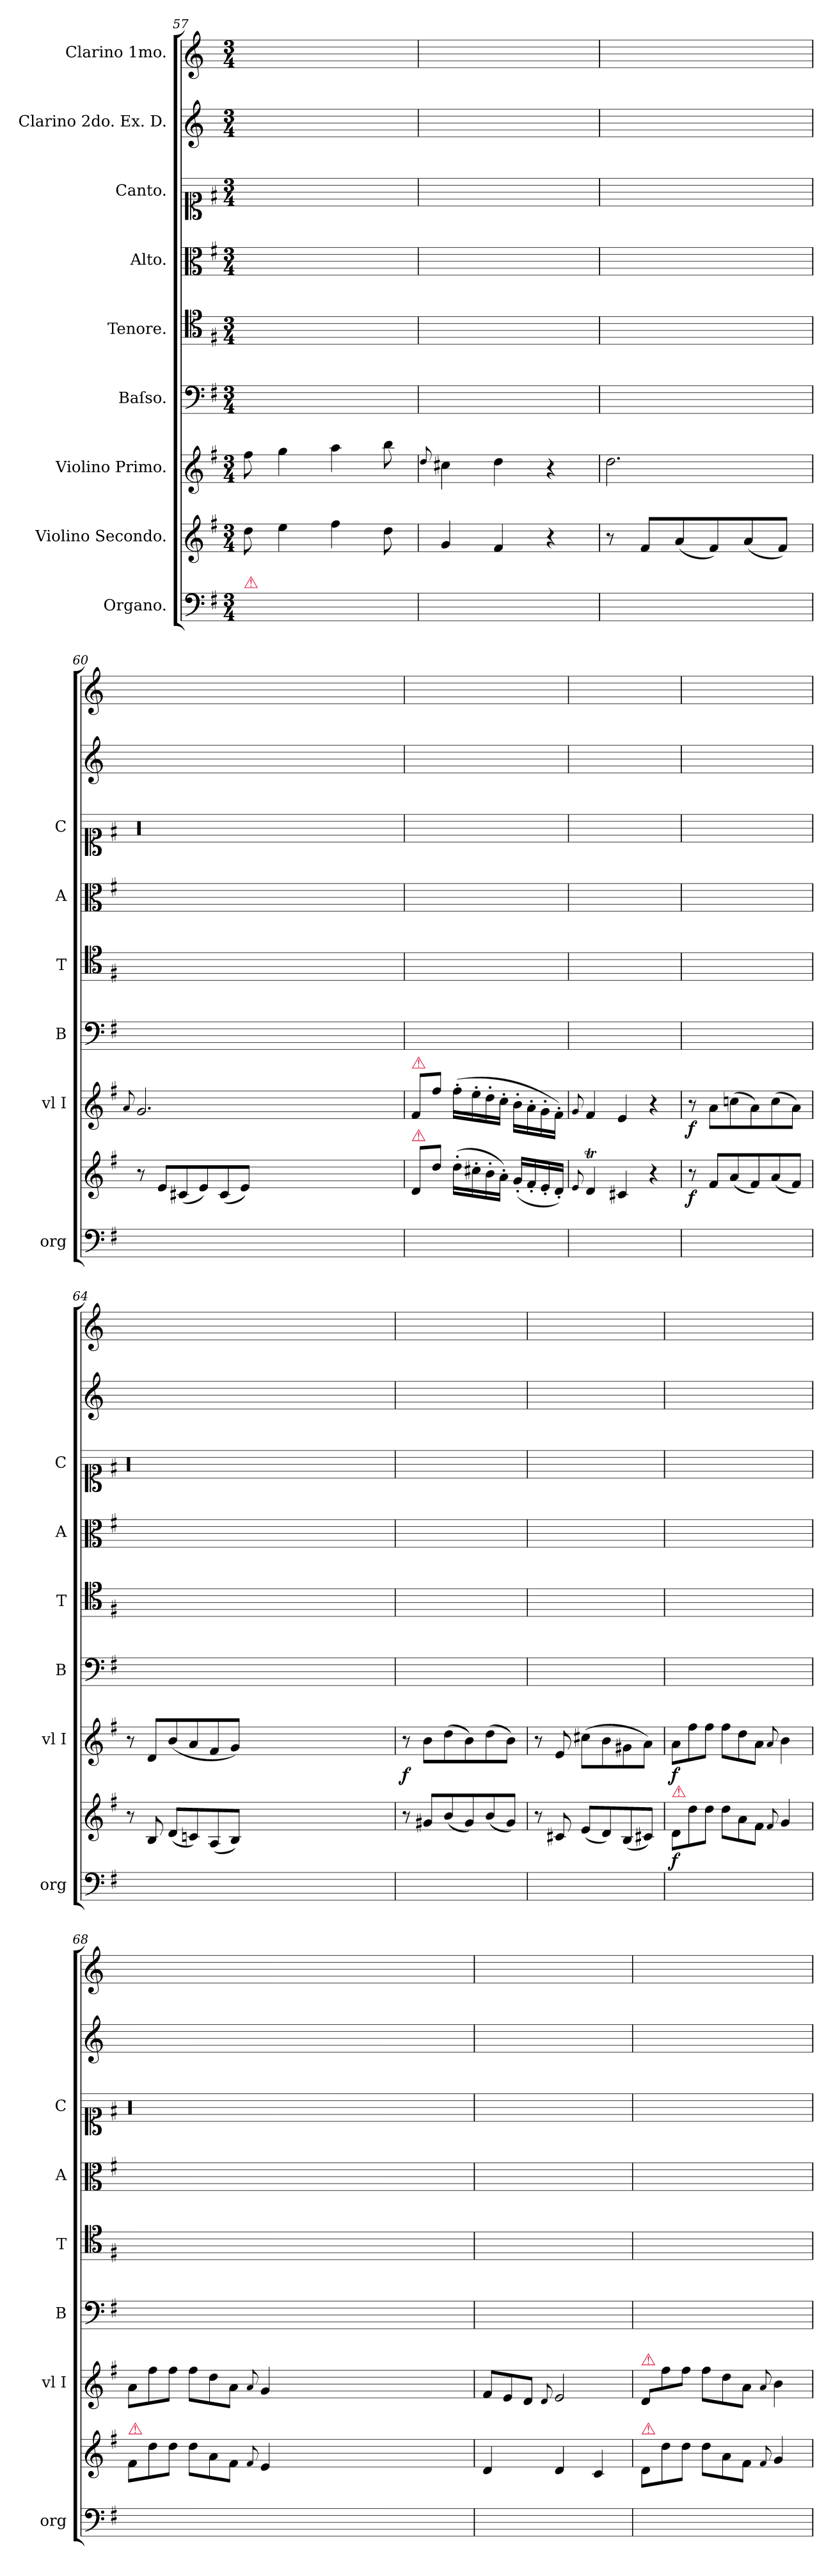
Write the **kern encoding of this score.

**kern	**kern	**dynam	**kern	**dynam	**kern	**kern	**kern	**kern	**kern	**kern
*part9	*part8	*part8	*part7	*part7	*part6	*part5	*part4	*part3	*part2	*part1
*staff9	*staff8	*staff8	*staff7	*staff7	*staff6	*staff5	*staff4	*staff3	*staff2	*staff1
*I"Organo.	*I"Violino Secondo.	*	*I"Violino Primo.	*	*I"Baſso.	*I"Tenore.	*I"Alto.	*I"Canto.	*I"Clarino 2do. Ex. D.	*I"Clarino 1mo.
*I'org	*	*	*I'vl I	*	*I'B	*I'T	*I'A	*I'C	*	*
*clefF4	*clefG2	*	*clefG2	*	*clefF4	*clefC4	*clefC3	*clefC1	*clefG2	*clefG2
*	*	*	*	*	*	*	*	*	*ITrd-4c-7	*ITrd3c5
*k[f#]	*k[f#]	*	*k[f#]	*	*k[f#]	*k[f#]	*k[f#]	*k[f#]	*k[f#]	*k[f#]
*G:	*G:	*	*G:	*	*G:	*G:	*G:	*G:	*G:	*G:
*M3/4	*M3/4	*	*M3/4	*	*M3/4	*M3/4	*M3/4	*M3/4	*M3/4	*M3/4
=57	=57	=57	=57	=57	=57	=57	=57	=57	=57	=57
!LO:TX:a:color=crimson:t=⚠	!	!	!	!	!	!	!	!	!	!
2.ryy	8dd\	.	8ff#\	.	2.ryy	2.ryy	2.ryy	2.ryy	2.ryy	2.ryy
.	4ee\	.	4gg\	.	.	.	.	.	.	.
.	4ff#\	.	4aa\	.	.	.	.	.	.	.
.	8dd\	.	8bb\	.	.	.	.	.	.	.
=58	=58	=58	=58	=58	=58	=58	=58	=58	=58	=58
.	.	.	8qqdd/	.	.	.	.	.	.	.
2.ryy	4g/	.	4cc#X\	.	2.ryy	2.ryy	2.ryy	2.ryy	2.ryy	2.ryy
.	4f#/	.	4dd\	.	.	.	.	.	.	.
.	4r	.	4r	.	.	.	.	.	.	.
=59	=59	=59	=59	=59	=59	=59	=59	=59	=59	=59
!	!	!LO:DY:b	!	!LO:DY:b	!	!	!	!	!	!
2.ryy	8r	pio	2.dd\	po	2.ryy	2.ryy	2.ryy	2.ryy	2.ryy	2.ryy
.	8f#/L	.	.	.	.	.	.	.	.	.
.	(8a/	.	.	.	.	.	.	.	.	.
.	8f#/)	.	.	.	.	.	.	.	.	.
.	(8a/	.	.	.	.	.	.	.	.	.
.	8f#/J)	.	.	.	.	.	.	.	.	.
=60	=60	=60	=60	=60	=60	=60	=60	=60	=60	=60
.	.	.	8qqa/	.	.	.	.	.	.	.
!	!	!	!	!	!	!	!	!LO:N:vis=00	!	!
2.ryy	8r	.	2.g/	.	2.ryy	2.ryy	2.ryy	0.r	2.ryy	2.ryy
.	8e/L	.	.	.	.	.	.	.	.	.
.	(8c#X/	.	.	.	.	.	.	.	.	.
.	8e/)	.	.	.	.	.	.	.	.	.
.	(8c#/	.	.	.	.	.	.	.	.	.
.	8e/J)	.	.	.	.	.	.	.	.	.
0ryy	0ryy	.	0ryy	.	0ryy	0ryy	0ryy	.	0ryy	0ryy
4ryy	4ryy	.	4ryy	.	4ryy	4ryy	4ryy	.	4ryy	4ryy
=61	=61	=61	=61	=61	=61	=61	=61	=61	=61	=61
!	!	!	!LO:TX:a:color=crimson:t=⚠	!	!	!	!	!	!	!
!	!LO:TX:a:color=crimson:t=⚠	!	!	!	!	!	!	!	!	!
2.ryy	8d/L	.	8f#/L	.	2.ryy	2.ryy	2.ryy	2.ryy	2.ryy	2.ryy
.	8dd\J	.	8ff#\J	.	.	.	.	.	.	.
.	(16dd'\LL	.	(16ff#'\LL	.	.	.	.	.	.	.
.	16cc#X'\	.	16ee'\	.	.	.	.	.	.	.
.	16b'\	.	16dd'\	.	.	.	.	.	.	.
.	16a'\JJ)	.	16cc'\JJ	.	.	.	.	.	.	.
.	(16g'/LL	.	16b'\LL	.	.	.	.	.	.	.
.	16f#'/	.	16a'\	.	.	.	.	.	.	.
.	16e'/	.	16g'\	.	.	.	.	.	.	.
.	16d'/JJ)	.	16f#'\JJ)	.	.	.	.	.	.	.
=62	=62	=62	=62	=62	=62	=62	=62	=62	=62	=62
.	8qqe/	.	8qqg/	.	.	.	.	.	.	.
2.ryy	4dT/	.	4f#/	.	2.ryy	2.ryy	2.ryy	2.ryy	2.ryy	2.ryy
.	4c#X/	.	4e/	.	.	.	.	.	.	.
.	4r	.	4r	.	.	.	.	.	.	.
=63	=63	=63	=63	=63	=63	=63	=63	=63	=63	=63
!	!	!LO:DY:b	!	!LO:DY:b	!	!	!	!	!	!
2.ryy	8r	f	8r	f	2.ryy	2.ryy	2.ryy	2.ryy	2.ryy	2.ryy
.	8f#/L	.	8a\L	.	.	.	.	.	.	.
.	(8a/	.	(8ccn\	.	.	.	.	.	.	.
.	8f#/)	.	8a\)	.	.	.	.	.	.	.
.	(8a/	.	(8cc\	.	.	.	.	.	.	.
.	8f#/J)	.	8a\J)	.	.	.	.	.	.	.
=64	=64	=64	=64	=64	=64	=64	=64	=64	=64	=64
!	!	!LO:DY:b	!	!	!	!	!	!LO:N:vis=00	!	!
2.ryy	8r	po	8r	.	2.ryy	2.ryy	2.ryy	0.r	2.ryy	2.ryy
.	8B/	.	8d/L	.	.	.	.	.	.	.
!	!	!	!	!LO:DY:b	!	!	!	!	!	!
.	(8d/L	.	(8b/	po	.	.	.	.	.	.
.	8cn/)	.	8a/	.	.	.	.	.	.	.
.	(8A/	.	8f#/	.	.	.	.	.	.	.
.	8B/J)	.	8g/J)	.	.	.	.	.	.	.
0ryy	0ryy	.	0ryy	.	0ryy	0ryy	0ryy	.	0ryy	0ryy
4ryy	4ryy	.	4ryy	.	4ryy	4ryy	4ryy	.	4ryy	4ryy
=65	=65	=65	=65	=65	=65	=65	=65	=65	=65	=65
!	!	!LO:DY:b	!	!LO:DY:b	!	!	!	!	!	!
2.ryy	8r	for.	8r	f	2.ryy	2.ryy	2.ryy	2.ryy	2.ryy	2.ryy
.	8g#X/L	.	8b\L	.	.	.	.	.	.	.
.	(8b/	.	(8dd\	.	.	.	.	.	.	.
.	8g#/)	.	8b\)	.	.	.	.	.	.	.
.	(8b/	.	(8dd\	.	.	.	.	.	.	.
.	8g#/J)	.	8b\J)	.	.	.	.	.	.	.
=66	=66	=66	=66	=66	=66	=66	=66	=66	=66	=66
2.ryy	8r	.	8r	.	2.ryy	2.ryy	2.ryy	2.ryy	2.ryy	2.ryy
!	!	!LO:DY:b	!	!LO:DY:b	!	!	!	!	!	!
.	8c#X/	po	8e/	po	.	.	.	.	.	.
.	(8e/L	.	(8cc#X\L	.	.	.	.	.	.	.
.	8d/)	.	8b\	.	.	.	.	.	.	.
.	(8B/	.	8g#X\	.	.	.	.	.	.	.
.	8c#X/J)	.	8a\J)	.	.	.	.	.	.	.
=67	=67	=67	=67	=67	=67	=67	=67	=67	=67	=67
*	*Xtuplet	*	*Xtuplet	*	*	*	*	*	*	*
!	!LO:TX:a:color=crimson:t=⚠	!	!	!	!	!	!	!	!	!
!	!	!LO:DY:b	!	!LO:DY:b	!	!	!	!	!	!
2.ryy	12d/L	f	12a\L	f	2.ryy	2.ryy	2.ryy	2.ryy	2.ryy	2.ryy
.	12dd\	.	12ff#\	.	.	.	.	.	.	.
.	12dd\J	.	12ff#\J	.	.	.	.	.	.	.
.	12dd\L	.	12ff#\L	.	.	.	.	.	.	.
.	12a\	.	12dd\	.	.	.	.	.	.	.
.	12f#\J	.	12a\J	.	.	.	.	.	.	.
.	8qqf#/	.	8qqa/	.	.	.	.	.	.	.
.	4g/	.	4b\	.	.	.	.	.	.	.
=68	=68	=68	=68	=68	=68	=68	=68	=68	=68	=68
!	!LO:TX:a:color=crimson:t=⚠	!	!	!	!	!	!	!	!	!
!	!	!	!	!	!	!	!	!LO:N:vis=00	!	!
2.ryy	12f#/L	.	12a\L	.	2.ryy	2.ryy	2.ryy	0.r	2.ryy	2.ryy
.	12dd\	.	12ff#\	.	.	.	.	.	.	.
.	12dd\J	.	12ff#\J	.	.	.	.	.	.	.
.	12dd\L	.	12ff#\L	.	.	.	.	.	.	.
.	12a\	.	12dd\	.	.	.	.	.	.	.
.	12f#\J	.	12a\J	.	.	.	.	.	.	.
.	8qqf#/	.	8qqa/	.	.	.	.	.	.	.
.	4e/	.	4g/	.	.	.	.	.	.	.
0ryy	0ryy	.	0ryy	.	0ryy	0ryy	0ryy	.	0ryy	0ryy
4ryy	4ryy	.	4ryy	.	4ryy	4ryy	4ryy	.	4ryy	4ryy
=69	=69	=69	=69	=69	=69	=69	=69	=69	=69	=69
2.ryy	4d/	.	12f#/L	.	2.ryy	2.ryy	2.ryy	2.ryy	2.ryy	2.ryy
.	.	.	12e/	.	.	.	.	.	.	.
.	.	.	12d/J	.	.	.	.	.	.	.
.	.	.	8qqd/	.	.	.	.	.	.	.
.	4d/	.	2e/	.	.	.	.	.	.	.
.	4c/	.	.	.	.	.	.	.	.	.
=70	=70	=70	=70	=70	=70	=70	=70	=70	=70	=70
!	!	!	!LO:TX:a:color=crimson:t=⚠	!	!	!	!	!	!	!
!	!LO:TX:a:color=crimson:t=⚠	!	!	!	!	!	!	!	!	!
!	!	!LO:DY:b	!	!	!	!	!	!	!	!
2.ryy	12d/L	po	12d/L	.	2.ryy	2.ryy	2.ryy	2.ryy	2.ryy	2.ryy
!	!	!	!	!LO:DY:b	!	!	!	!	!	!
.	12dd\	.	12ff#\	po	.	.	.	.	.	.
.	12dd\J	.	12ff#\J	.	.	.	.	.	.	.
.	12dd\L	.	12ff#\L	.	.	.	.	.	.	.
.	12a\	.	12dd\	.	.	.	.	.	.	.
.	12f#\J	.	12a\J	.	.	.	.	.	.	.
.	8qqf#/	.	8qqa/	.	.	.	.	.	.	.
.	4g/	.	4b\	.	.	.	.	.	.	.
=	=	=	=	=	=	=	=	=	=	=
*-	*-	*-	*-	*-	*-	*-	*-	*-	*-	*-
